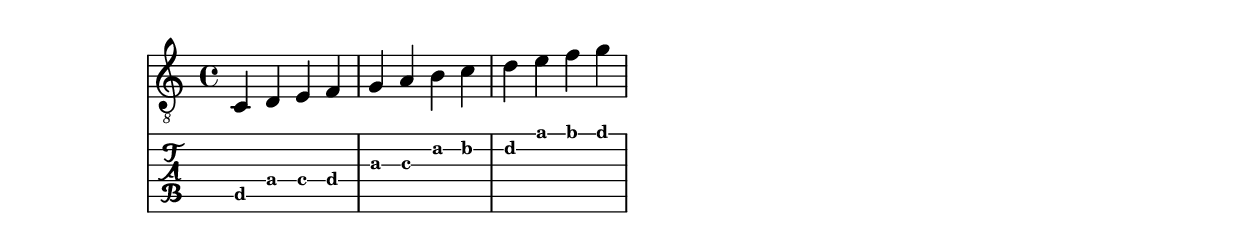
% Do not edit this file; it is automatically
% generated from Documentation/snippets/new
% This file is in the public domain.
%% Note: this file works from version 2.13.10
\version "2.13.16"

\header {
  lsrtags = "staff-notation, fretted-strings"

  texidoc = "
Tablature can be formatted using letters instead of numbers.

"
  doctitle = "Letter tablature formatting"
} % begin verbatim


music = \relative c {
  c4 d e f
  g4 a b c
  d4 e f g
}

<<
  \new Staff {
    \clef "G_8"
    \music
  }
  \new TabStaff \with {
    tablatureFormat = #fret-letter-tablature-format
  }
  {
    \music
  }
>>
